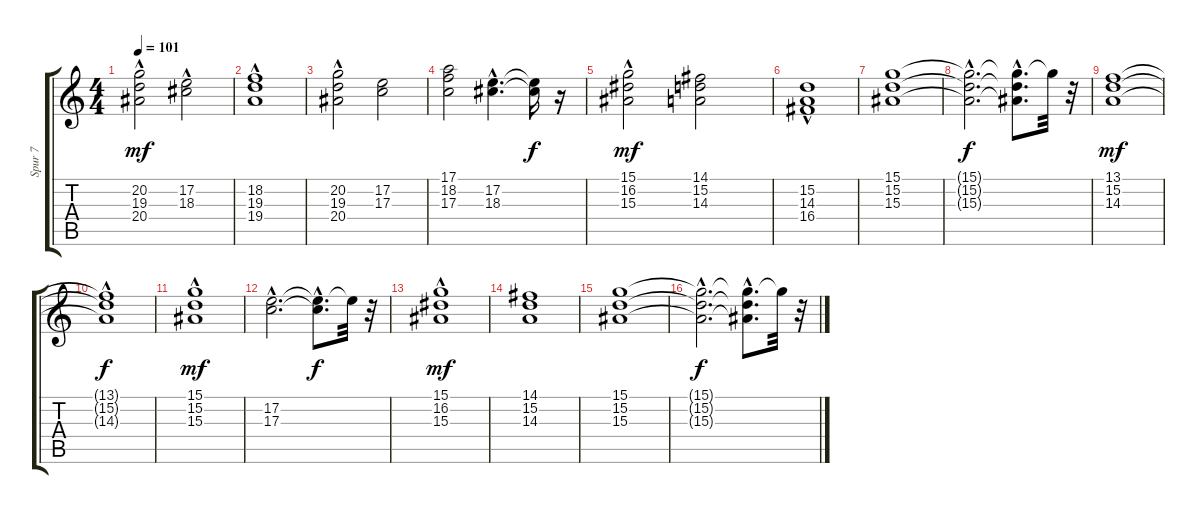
\track ("Spur 7" "Spur 7") {instrument synthvoice}
\staff {score tabs}
\tuning (E4 B3 G3 D3 A2 E2) {hide}
\ts (4 4)
\tempo 101
\clef g2
\ks c
(20.2 19.3{hac} 20.4).2{dy mf} (17.2 18.3{hac}).2 |
(18.2 19.3{hac} 19.4{hac}).1 |
(20.2 19.3 20.4{hac}).2 (17.2 17.3).2 |
(17.1 18.2 17.3).2 (17.2{hac} 18.3{hac}).4{d} (17.2{t} 18.3{t}).16{dy f} r.16 |
(15.1 16.2{hac} 15.3).2{dy mf} (14.1 15.2 14.3).2 |
(15.2 14.3 16.4{hac}).1 |
(15.1 15.2 15.3).1 |
(15.1{hac t} 15.2{hac t} 15.3{hac t}).2{d dy f} (15.1{hac t} 15.2{hac t} 15.3{t}).8{d} 15.1{t}.32 r.32 |
(13.1 15.2 14.3).1{dy mf} |
(13.1{t} 15.2{hac t} 14.3{hac t}).1{dy f} |
(15.1 15.2 15.3{hac}).1{dy mf} |
(17.2{hac} 17.3{hac}).2{d} (17.2{hac t} 17.3{t}).8{d dy f} 17.2{t}.32 r.32 |
(15.1 16.2{hac} 15.3{hac}).1{dy mf} |
(14.1 15.2 14.3).1 |
(15.1 15.2 15.3).1 |
(15.1{hac t} 15.2{hac t} 15.3{hac t}).2{d dy f} (15.1{hac t} 15.2{hac t} 15.3{t}).8{d} 15.1{t}.32 r.32
